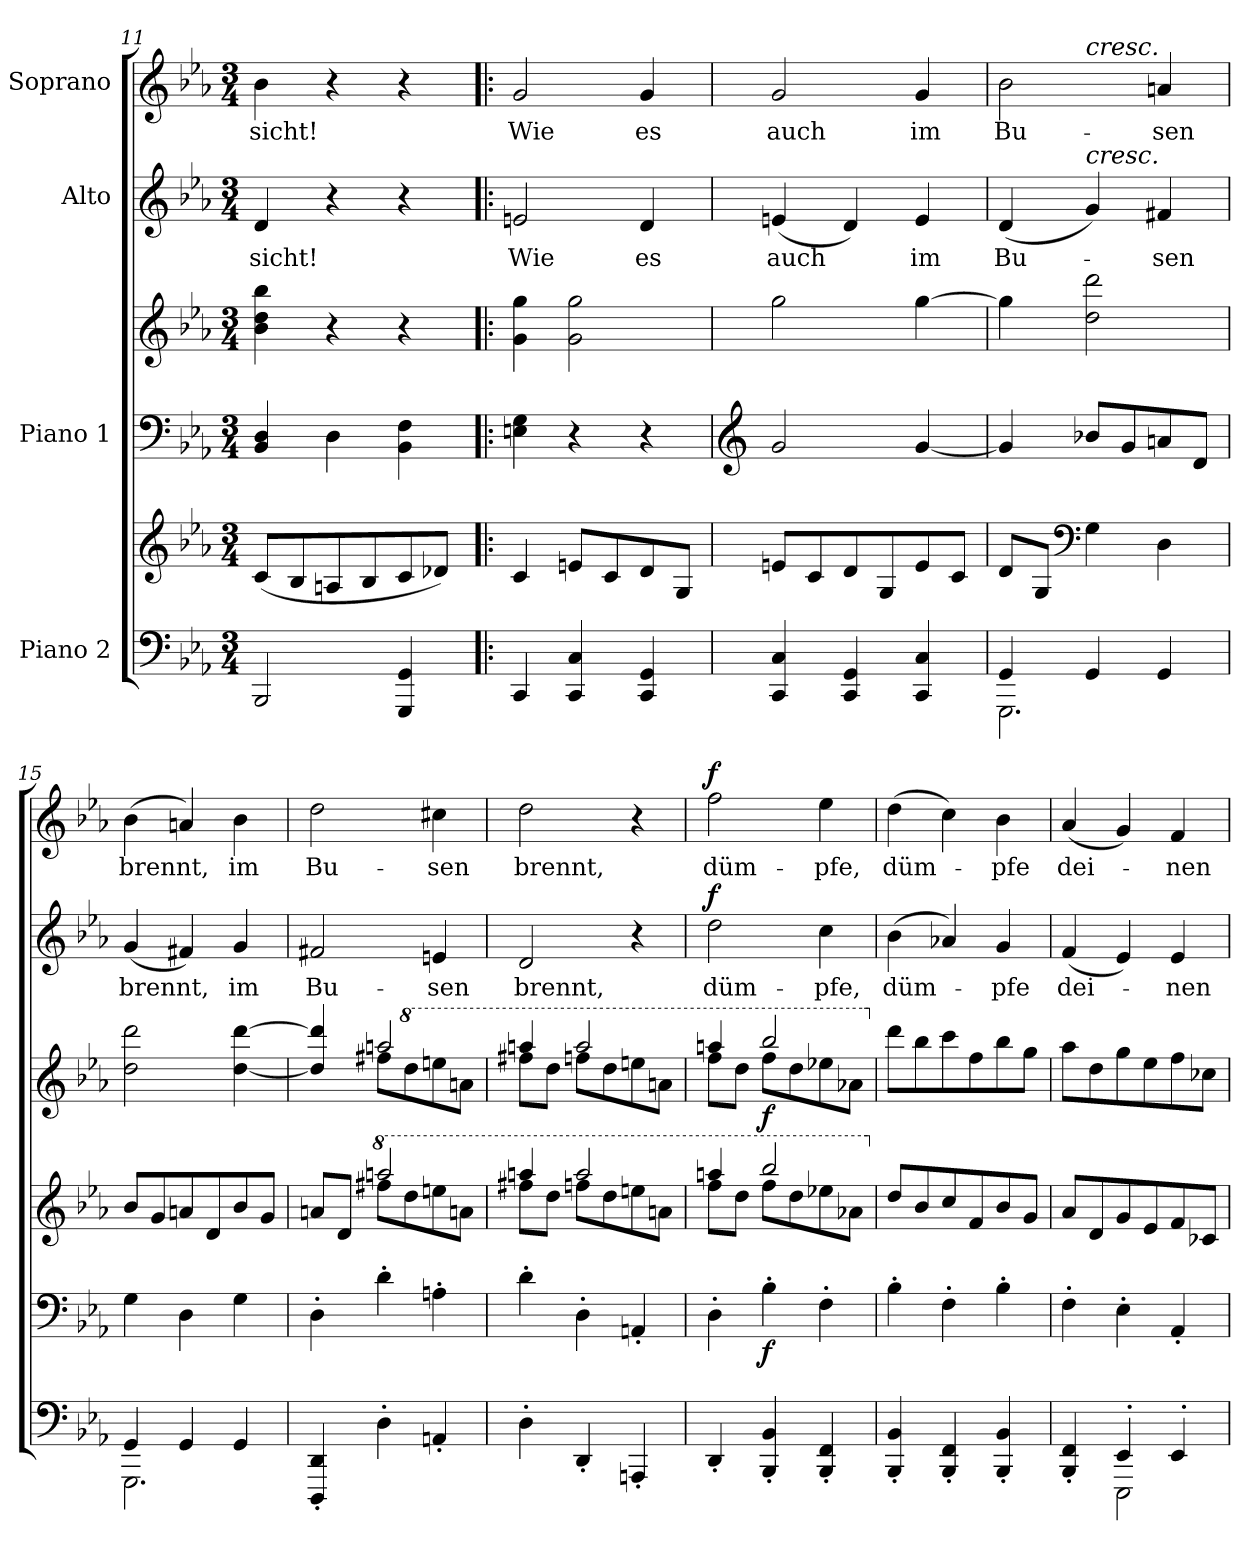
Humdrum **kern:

**kern	**kern	**dynam	**kern	**kern	**dynam	**kern	**text	**dynam	**kern	**text	**dynam
*part4	*part4	*part4	*part3	*part3	*part3	*part2	*part2	*part2	*part1	*part1	*part1
*staff6	*staff5	*staff5/6	*staff4	*staff3	*staff3/4	*staff2	*staff2	*staff2	*staff1	*staff1	*staff1
*I"Piano 2	*	*	*I"Piano 1	*	*	*I"Alto	*	*	*I"Soprano	*	*
*clefF4	*clefG2	*	*clefF4	*clefG2	*	*clefG2	*	*	*clefG2	*	*
*k[b-e-a-]	*k[b-e-a-]	*	*k[b-e-a-]	*k[b-e-a-]	*	*k[b-e-a-]	*	*	*k[b-e-a-]	*	*
*E-:	*E-:	*	*E-:	*E-:	*	*E-:	*	*	*E-:	*	*
*M3/4	*M3/4	*	*M3/4	*M3/4	*	*M3/4	*	*	*M3/4	*	*
=11	=11	=11	=11	=11	=11	=11	=11	=11	=11	=11	=11
2BBB-/	(8c/L	.	4BB-/ 4D/	4b-\ 4dd\ 4bb-\	.	4d/	sicht!	.	4b-\	sicht!	.
.	8B-/	.	.	.	.	.	.	.	.	.	.
.	8An/	.	4D\	4r	.	4r	.	.	4r	.	.
.	8B-/	.	.	.	.	.	.	.	.	.	.
4GGG/ 4GG/	8c/	.	4BB-\ 4F\	4r	.	4r	.	.	4r	.	.
.	8d-X/J)	.	.	.	.	.	.	.	.	.	.
!!LO:PB:g=z
=12!|:	=12!|:	=12!|:	=12!|:	=12!|:	=12!|:	=12!|:	=12!|:	=12!|:	=12!|:	=12!|:	=12!|:
4CC/	4c/	.	4En\ 4G\	4g\ 4gg\	.	2en/	Wie	.	2g/	Wie	.
4CC/ 4C/	8en/L	.	4r	2g\ 2gg\	.	.	.	.	.	.	.
.	8c/	.	.	.	.	.	.	.	.	.	.
4CC/ 4GG/	8d/	.	4r	.	.	4d/	es	.	4g/	es	.
.	8G/J	.	.	.	.	.	.	.	.	.	.
=13	=13	=13	=13	=13	=13	=13	=13	=13	=13	=13	=13
*	*	*	*clefG2	*	*	*	*	*	*	*	*
4CC/ 4C/	8en/L	.	2g/	2gg\	.	(4en/	auch	.	2g/	auch	.
.	8c/	.	.	.	.	.	.	.	.	.	.
4CC/ 4GG/	8d/	.	.	.	.	4d/)	.	.	.	.	.
.	8G/	.	.	.	.	.	.	.	.	.	.
4CC/ 4C/	8e/	.	[4g/	[4gg\	.	4e/	im	.	4g/	im	.
.	8c/J	.	.	.	.	.	.	.	.	.	.
=14	=14	=14	=14	=14	=14	=14	=14	=14	=14	=14	=14
*^	*	*	*	*	*	*	*	*	*^	*	*
4GG/	2.GGG\	8d/L	.	4g/]	4gg\]	.	(4d/	Bu-	.	2b-\	4ryy	Bu-	.
.	.	8G/J	.	.	.	.	.	.	.	.	.	.	.
*	*	*clefF4	*	*	*	*	*	*	*	*	*	*	*
!	!	!	!	!	!	!	!	!	!	!	!LO:TX:a:i:t=cresc.	!	!
!	!	!	!	!	!	!	!LO:TX:a:i:t=cresc.	!	!	!	!	!	!
4GG/	.	4G\	.	8b-X/L	2dd\ 2ddd\	.	4g/)	.	.	.	2ryy	.	.
.	.	.	.	8g/	.	.	.	.	.	.	.	.	.
4GG/	.	4D\	.	8an/	.	.	4f#X/	-sen	.	4an/	.	-sen	.
.	.	.	.	8d/J	.	.	.	.	.	.	.	.	.
*	*	*	*	*	*	*	*	*	*	*v	*v	*	*
=15	=15	=15	=15	=15	=15	=15	=15	=15	=15	=15	=15	=15
4GG/	2.GGG\	4G\	.	8b-/L	2dd\ 2ddd\	.	(4g/	brennt,	.	(4b-\	brennt,	.
.	.	.	.	8g/	.	.	.	.	.	.	.	.
4GG/	.	4D\	.	8an/	.	.	4f#X/)	.	.	4an/)	.	.
.	.	.	.	8d/	.	.	.	.	.	.	.	.
4GG/	.	4G\	.	8b-/	[4dd\ [4ddd\	.	4g/	im	.	4b-\	im	.
.	.	.	.	8g/J	.	.	.	.	.	.	.	.
*v	*v	*	*	*	*	*	*	*	*	*	*	*
=16	=16	=16	=16	=16	=16	=16	=16	=16	=16	=16	=16
*	*	*	*^	*^	*	*	*	*	*	*	*
4DDD/'< 4DD/'<	4D'>\	.	8an/L	4ryy	4dd/] 4ddd/]	4ryy	.	2f#X/	Bu-	.	2dd\	Bu-	.
.	.	.	8d/J	.	.	.	.	.	.	.	.	.	.
*	*	*	*8va	*	*	*	*	*	*	*	*	*	*
4D'>\	4d'>\	.	8fff#X\L	2aaan/	8ff#X\L	2aan/	.	.	.	.	.	.	.
*	*	*	*	*	*8va	*	*	*	*	*	*	*	*
.	.	.	8ddd\	.	8ddd\	.	.	.	.	.	.	.	.
4AAn'</	4An'>\	.	8eeen\	.	8eeen\	.	.	4en/	-sen	.	4cc#X\	-sen	.
.	.	.	8aan\J	.	8aan\J	.	.	.	.	.	.	.	.
!!LO:LB:g=z
=17	=17	=17	=17	=17	=17	=17	=17	=17	=17	=17	=17	=17	=17
4D'>\	4d'>\	.	8fff#X\L	4aaan/	8fff#X\L	4aaan/	.	2d/	brennt,	.	2dd\	brennt,	.
.	.	.	8ddd\J	.	8ddd\J	.	.	.	.	.	.	.	.
4DD'</	4D'>\	.	8fffn\L	2aaa/	8fffn\L	2aaa/	.	.	.	.	.	.	.
.	.	.	8ddd\	.	8ddd\	.	.	.	.	.	.	.	.
4AAAn'</	4AAn'</	.	8eeen\	.	8eeen\	.	.	4r	.	.	4r	.	.
.	.	.	8aan\J	.	8aan\J	.	.	.	.	.	.	.	.
=18	=18	=18	=18	=18	=18	=18	=18	=18	=18	=18	=18	=18	=18
!	!	!	!	!	!	!	!	!	!	!LO:DY:a	!	!	!LO:DY:a
4DD'</	4D'>\	.	8fff\L	4aaan/	8fff\L	4aaan/	.	2dd\	düm-	f	2ff\	düm-	f
.	.	.	8ddd\J	.	8ddd\J	.	.	.	.	.	.	.	.
!	!	!LO:DY:b	!	!	!	!	!LO:DY:b	!	!	!	!	!	!
4BBB-/'< 4BB-/'<	4B-'>\	f	8fff\L	2bbb-/	8fff\L	2bbb-/	f	.	.	.	.	.	.
.	.	.	8ddd\	.	8ddd\	.	.	.	.	.	.	.	.
4BBB-/'< 4FF/'<	4F'>\	.	8eee-X\	.	8eee-X\	.	.	4cc\	-pfe,	.	4ee-\	-pfe,	.
.	.	.	8aa-X\J	.	8aa-X\J	.	.	.	.	.	.	.	.
*	*	*	*v	*v	*	*	*	*	*	*	*	*	*
*	*	*	*	*v	*v	*	*	*	*	*	*	*
=19	=19	=19	=19	=19	=19	=19	=19	=19	=19	=19	=19
*	*	*	*X8va	*	*	*	*	*	*	*	*
*	*	*	*	*X8va	*	*	*	*	*	*	*
4BBB-/'< 4BB-/'<	4B-'>\	.	8dd/L	8ddd\L	.	(4b-\	düm-	.	(4dd\	düm-	.
.	.	.	8b-/	8bb-\	.	.	.	.	.	.	.
4BBB-/'< 4FF/'<	4F'>\	.	8cc/	8ccc\	.	4a-X/)	.	.	4cc\)	.	.
.	.	.	8f/	8ff\	.	.	.	.	.	.	.
4BBB-/'< 4BB-/'<	4B-'>\	.	8b-/	8bb-\	.	4g/	-pfe	.	4b-\	-pfe	.
.	.	.	8g/J	8gg\J	.	.	.	.	.	.	.
=20	=20	=20	=20	=20	=20	=20	=20	=20	=20	=20	=20
*^	*	*	*	*	*	*	*	*	*	*	*
4BBB-/'> 4FF/'>	4ryy	4F'>\	.	8a-/L	8aa-\L	.	(4f/	dei-	.	(4a-/	dei-	.
.	.	.	.	8d/	8dd\	.	.	.	.	.	.	.
4EE-'>/	2EEE-\	4E-'>\	.	8g/	8gg\	.	4e-/)	.	.	4g/)	.	.
.	.	.	.	8e-/	8ee-\	.	.	.	.	.	.	.
4EE-'>/	.	4AA-'</	.	8f/	8ff\	.	4e-/	-nen	.	4f/	-nen	.
.	.	.	.	8c-X/J	8cc-X\J	.	.	.	.	.	.	.
*v	*v	*	*	*	*	*	*	*	*	*	*	*
=	=	=	=	=	=	=	=	=	=	=	=
*-	*-	*-	*-	*-	*-	*-	*-	*-	*-	*-	*-
